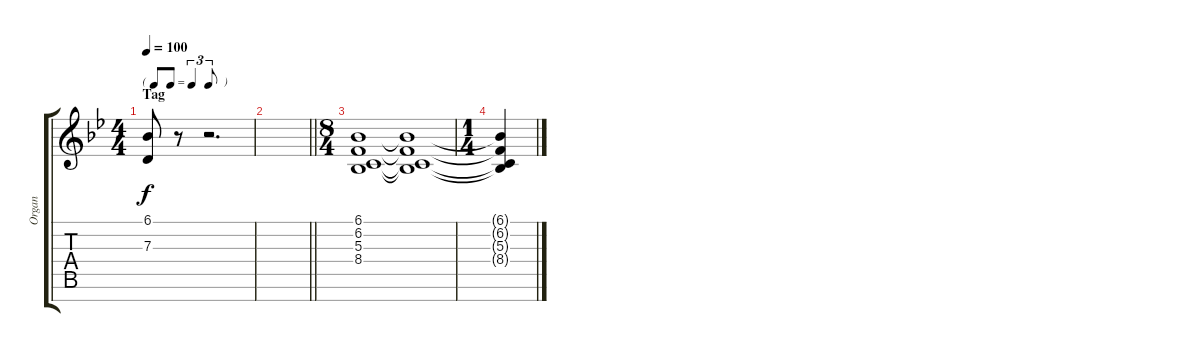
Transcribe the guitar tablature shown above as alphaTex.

\track ("Organ" "Organ") {instrument drawbarorgan}
\staff {score tabs}
\tuning (E4 B3 G3 D3 A2 E2 B1) {hide}
\ts (4 4)
\tf triplet8th
\section ("" "Tag")
\tempo 100
\clef g2
\ks bb
(6.1 7.3).8{dy f} r.8 r.2{d} |
\barLineRight lightlight
|
\ts (8 4)
(6.1 6.2 5.3 8.4).1 (6.1{t} 6.2{t} 5.3{t} 8.4{t}).1 |
\ts (1 4)
(6.1{t} 6.2{t} 5.3{t} 8.4{t}).4
